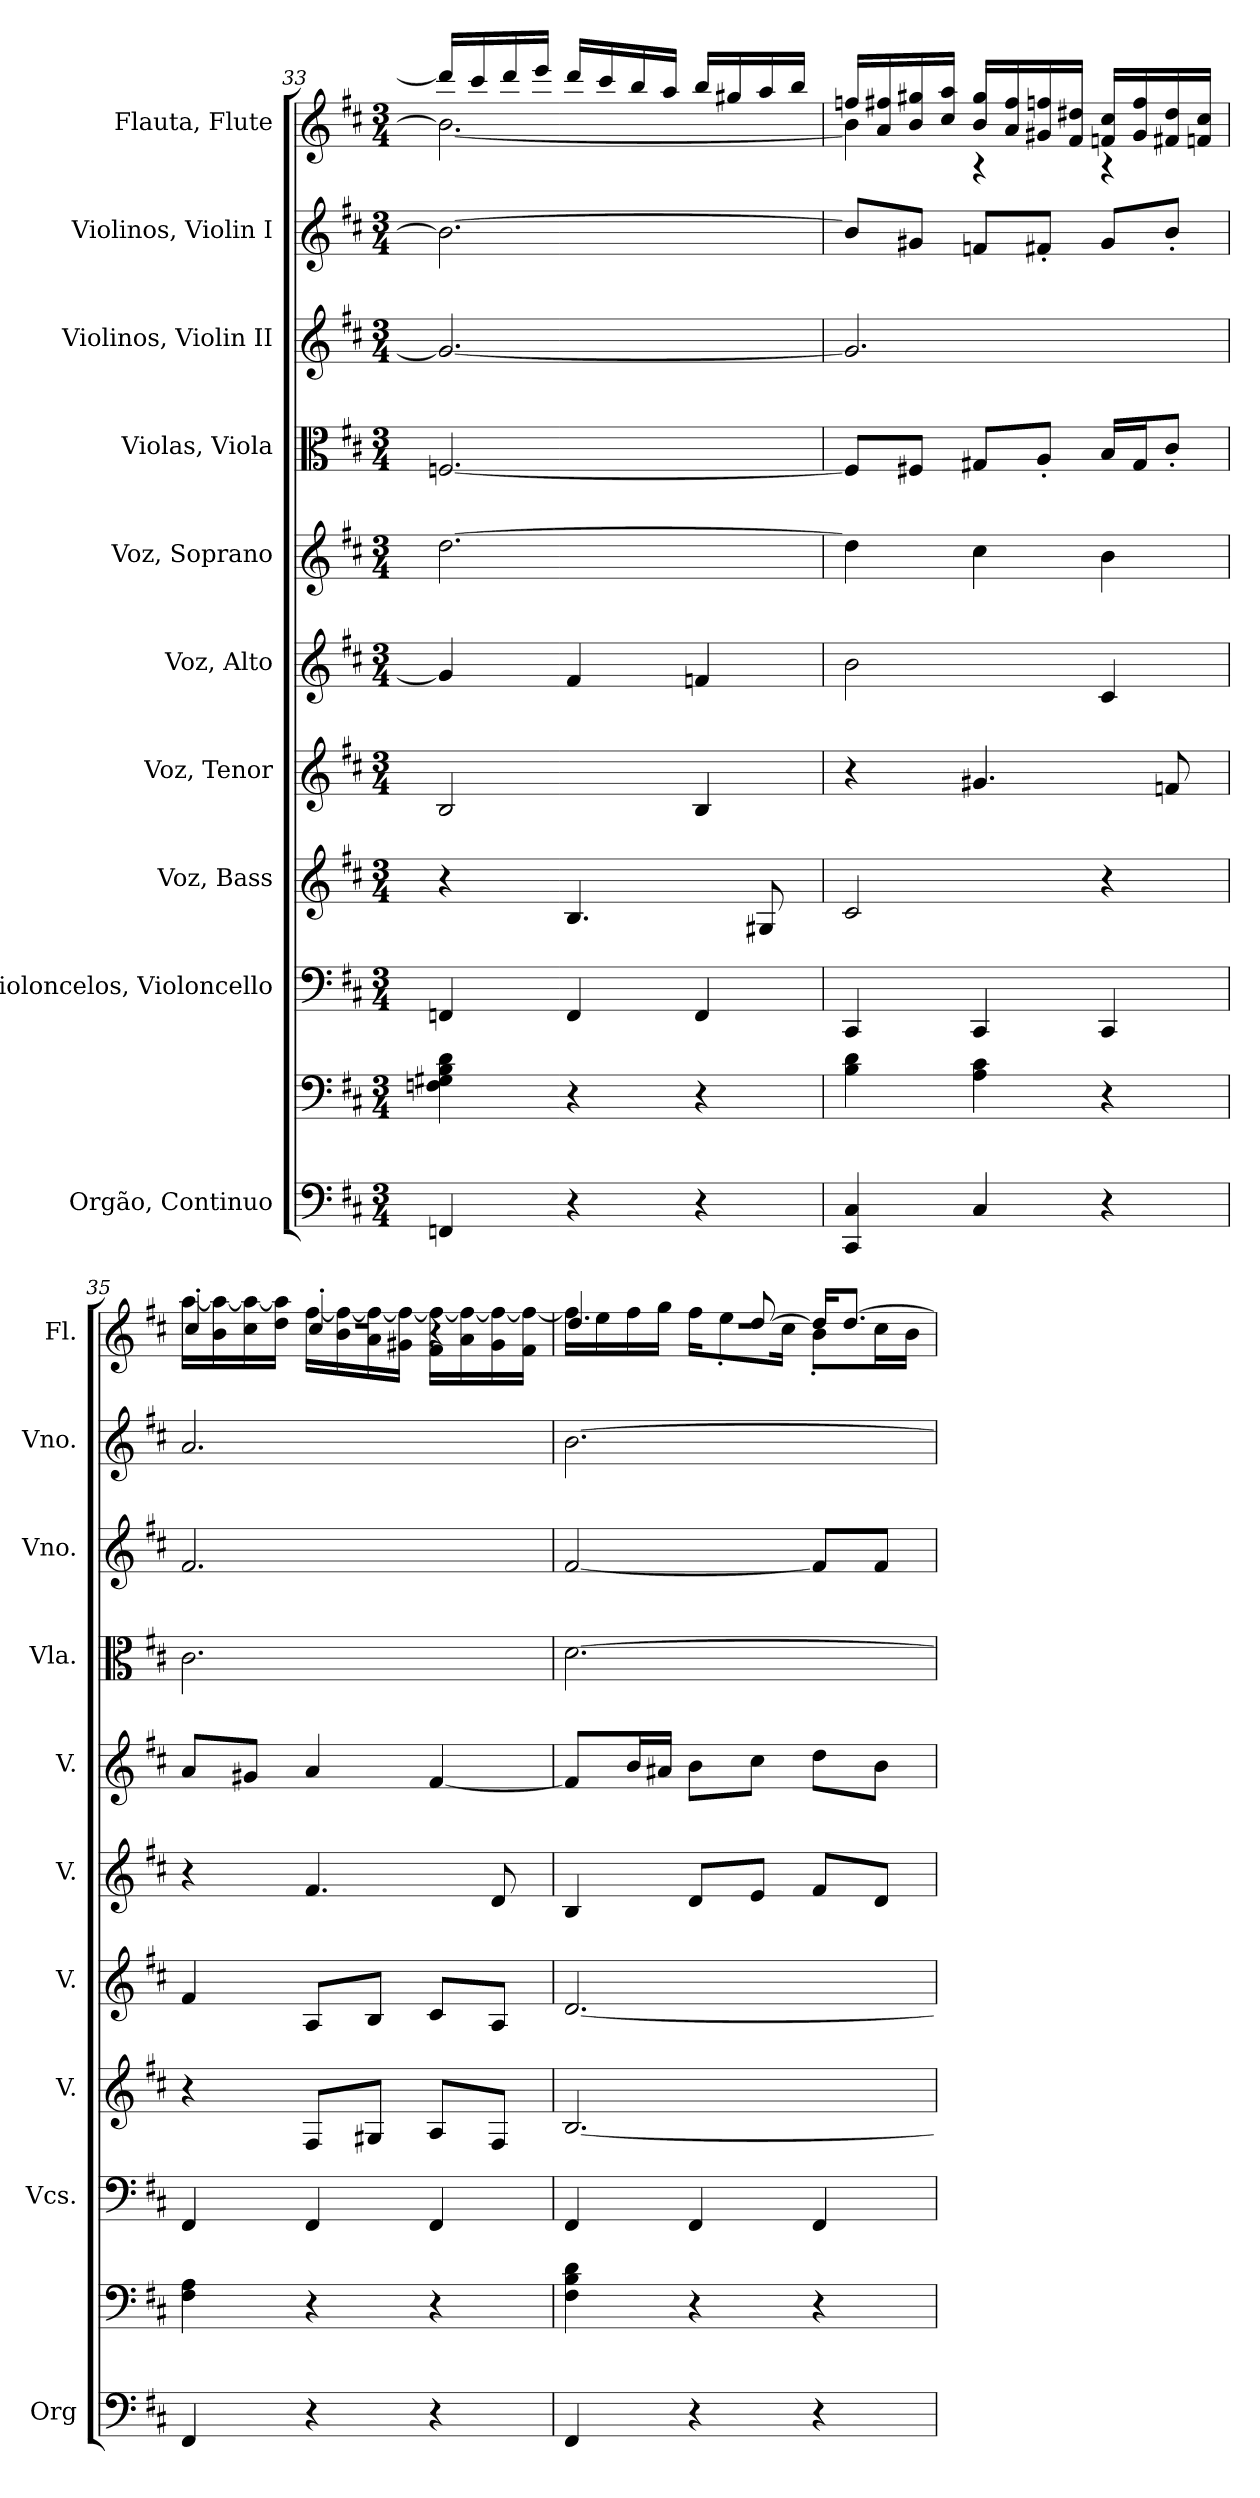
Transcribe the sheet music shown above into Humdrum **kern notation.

**kern	**kern	**kern	**kern	**kern	**kern	**kern	**kern	**kern	**kern	**kern
*part10	*part10	*part9	*part8	*part7	*part6	*part5	*part4	*part3	*part2	*part1
*staff11	*staff10	*staff9	*staff8	*staff7	*staff6	*staff5	*staff4	*staff3	*staff2	*staff1
*I"Orgão, Continuo	*	*I"Violoncelos, Violoncello	*I"Voz, Bass	*I"Voz, Tenor	*I"Voz, Alto	*I"Voz, Soprano	*I"Violas, Viola	*I"Violinos, Violin II	*I"Violinos, Violin I	*I"Flauta, Flute
*I'Org	*	*I'Vcs.	*I'V.	*I'V.	*I'V.	*I'V.	*I'Vla.	*I'Vno.	*I'Vno.	*I'Fl.
*clefF4	*clefF4	*clefF4	*clefG2	*clefG2	*clefG2	*clefG2	*clefC3	*clefG2	*clefG2	*clefG2
*k[f#c#]	*k[f#c#]	*k[f#c#]	*k[f#c#]	*k[f#c#]	*k[f#c#]	*k[f#c#]	*k[f#c#]	*k[f#c#]	*k[f#c#]	*k[f#c#]
*M3/4	*M3/4	*M3/4	*M3/4	*M3/4	*M3/4	*M3/4	*M3/4	*M3/4	*M3/4	*M3/4
=33	=33	=33	=33	=33	=33	=33	=33	=33	=33	=33
*	*	*	*	*	*	*	*	*	*	*^
4FFn/	4Fn\ 4G#X\ 4B\ 4d\	4FFn/	4r	2B/	4g#/]	[2.dd\	[2.Fn/	2.g#/_	2.b\_	16ddd/LL]	2.b\_
.	.	.	.	.	.	.	.	.	.	16ccc#/	.
.	.	.	.	.	.	.	.	.	.	16ddd/	.
.	.	.	.	.	.	.	.	.	.	16eee/JJ	.
4r	4r	4FF/	4.B/	.	4f#/	.	.	.	.	16ddd/LL	.
.	.	.	.	.	.	.	.	.	.	16ccc#/	.
.	.	.	.	.	.	.	.	.	.	16bb/	.
.	.	.	.	.	.	.	.	.	.	16aa/JJ	.
4r	4r	4FF/	.	4B/	4fn/	.	.	.	.	16bb/LL	.
.	.	.	.	.	.	.	.	.	.	16gg#X/	.
.	.	.	8G#X/	.	.	.	.	.	.	16aa/	.
.	.	.	.	.	.	.	.	.	.	16bb/JJ	.
!!LO:PB:g=z	!!
=34	=34	=34	=34	=34	=34	=34	=34	=34	=34	=34	=34
4CC#/ 4C#/	4B\ 4d\	4CC#/	2c#/	4r	2b\	4dd\]	8F/L]	2.g#/]	8b/L]	16ffn/LL	4b\]
.	.	.	.	.	.	.	.	.	.	16a/ 16ff#X/	.
.	.	.	.	.	.	.	8F#X/J	.	8g#X/J	16b/ 16gg#X/	.
.	.	.	.	.	.	.	.	.	.	16cc#/ 16aa/JJ	.
4C#/	4A\ 4c#\	4CC#/	.	4.g#X/	.	4cc#\	8G#X/L	.	8fn/L	16b/ 16gg#/LL	4r
.	.	.	.	.	.	.	.	.	.	16a/ 16ff#/	.
.	.	.	.	.	.	.	8A'/J	.	8f#X'/J	16g#X/ 16ffn/	.
.	.	.	.	.	.	.	.	.	.	16f#/ 16dd#X/JJ	.
4r	4r	4CC#/	4r	.	4c#/	4b\	16B/LL	.	8g#/L	16fn/ 16cc#/LL	4r
.	.	.	.	.	.	.	16G#/J	.	.	16g#/ 16ff/	.
.	.	.	.	8fn/	.	.	8c#'/J	.	8b'/J	16f#X/ 16dd#/	.
.	.	.	.	.	.	.	.	.	.	16fn/ 16cc#/JJ	.
=35	=35	=35	=35	=35	=35	=35	=35	=35	=35	=35	=35
*	*	*	*	*	*	*	*	*	*	*	*^
4FF#/	4F#\ 4A\	4FF#/	4r	4f#/	4r	8a/L	2.c#\	2.f#/	2.a/	2.r	[16aa\LL	4cc#'/
.	.	.	.	.	.	.	.	.	.	.	16b\ 16aa\_	.
.	.	.	.	.	.	8g#X/J	.	.	.	.	16cc#\ 16aa\_	.
.	.	.	.	.	.	.	.	.	.	.	16dd\ 16aa\]JJ	.
4r	4r	4FF#/	8F#/L	8A/L	4.f#/	4a/	.	.	.	.	[16ff#\LL	4cc#'/
.	.	.	.	.	.	.	.	.	.	.	16b\ 16ff#\_	.
.	.	.	8G#X/J	8B/J	.	.	.	.	.	.	16a\ 16ff#\_	.
.	.	.	.	.	.	.	.	.	.	.	16g#X\ 16ff#\_JJ	.
4r	4r	4FF#/	8A/L	8c#/L	.	[4f#/	.	.	.	.	16f#\ 16ff#\_LL	4r
.	.	.	.	.	.	.	.	.	.	.	16a\ 16ff#\_	.
.	.	.	8F#/J	8A/J	8d/	.	.	.	.	.	16g#\ 16ff#\_	.
.	.	.	.	.	.	.	.	.	.	.	16f#\ 16ff#\_JJ	.
!!LO:PB:g=z	!!	!!
=36	=36	=36	=36	=36	=36	=36	=36	=36	=36	=36	=36	=36
4FF#/	4F#\ 4B\ 4d\	4FF#/	[2.B/	[2.d/	4B/	8f#/L]	[2.d\	[2f#/	[2.b\	2.r	16ff#\LL]	4.dd/
.	.	.	.	.	.	.	.	.	.	.	16ee\	.
.	.	.	.	.	.	16b/L	.	.	.	.	16ff#\	.
.	.	.	.	.	.	16a#X/JJ	.	.	.	.	16gg\JJ	.
4r	4r	4FF#/	.	.	8d/L	8b\L	.	.	.	.	16ff#\KL	.
.	.	.	.	.	.	.	.	.	.	.	8ee'\	.
.	.	.	.	.	8e/J	8cc#\J	.	.	.	.	.	[8dd/
.	.	.	.	.	.	.	.	.	.	.	16cc#\Jk	.
4r	4r	4FF#/	.	.	8f#/L	8dd\L	.	8f#/L]	.	.	8b'\L	16dd/KL]
.	.	.	.	.	.	.	.	.	.	.	.	[8.dd/J
.	.	.	.	.	8d/J	8b\J	.	8f#/J	.	.	16cc#\L	.
.	.	.	.	.	.	.	.	.	.	.	16b\JJ	.
*	*	*	*	*	*	*	*	*	*	*v	*v	*v
=	=	=	=	=	=	=	=	=	=	=
*-	*-	*-	*-	*-	*-	*-	*-	*-	*-	*-
